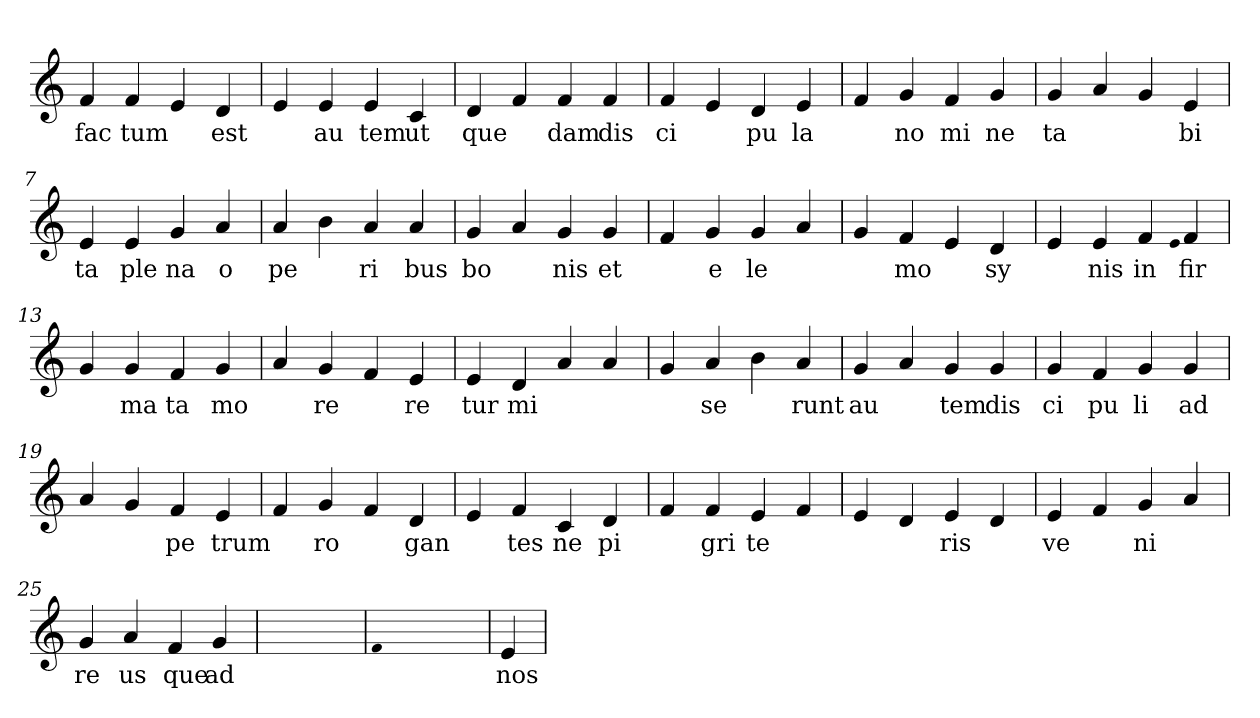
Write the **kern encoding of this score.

**kern	**text
*part1	*part1
*staff1	*staff1
*clefG2	*
=1	=1
4f	fac
4f	tum
4e	.
4d	est
=2	=2
4e	.
4e	au
4e	tem
4c	ut
=3	=3
4d	que
4f	.
4f	dam
4f	dis
=4	=4
4f	ci
4e	.
4d	pu
4e	la
=5	=5
4f	.
4g	no
4f	mi
4g	ne
=6	=6
4g	ta
4a	.
4g	.
4e	bi
=7	=7
4e	ta
4e	ple
4g	na
4a	o
=8	=8
4a	pe
4b	.
4a	ri
4a	bus
=9	=9
4g	bo
4a	.
4g	nis
4g	et
=10	=10
4f	.
4g	e
4g	le
4a	.
=11	=11
4g	.
4f	mo
4e	.
4d	sy
=12	=12
4e	.
4e	nis
4f	in
qqe	.
4f	fir
=13	=13
4g	.
4g	ma
4f	ta
4g	mo
=14	=14
4a	.
4g	re
4f	.
4e	re
=15	=15
4e	tur
4d	mi
4a	.
4a	.
=16	=16
4g	.
4a	se
4b	.
4a	runt
=17	=17
4g	au
4a	.
4g	tem
4g	dis
=18	=18
4g	ci
4f	pu
4g	li
4g	ad
=19	=19
4a	.
4g	.
4f	pe
4e	trum
=20	=20
4f	.
4g	ro
4f	.
4d	gan
=21	=21
4e	.
4f	tes
4c	ne
4d	pi
=22	=22
4f	.
4f	gri
4e	te
4f	.
=23	=23
4e	.
4d	.
4e	ris
4d	.
=24	=24
4e	ve
4f	.
4g	ni
4a	.
=25	=25
4g	re
4a	us
4f	que
4g	ad
=26	=26
1ryy	.
=26	=26
qqf	.
1ryy	.
=26	=26
4e	nos
=	=
*-	*-
